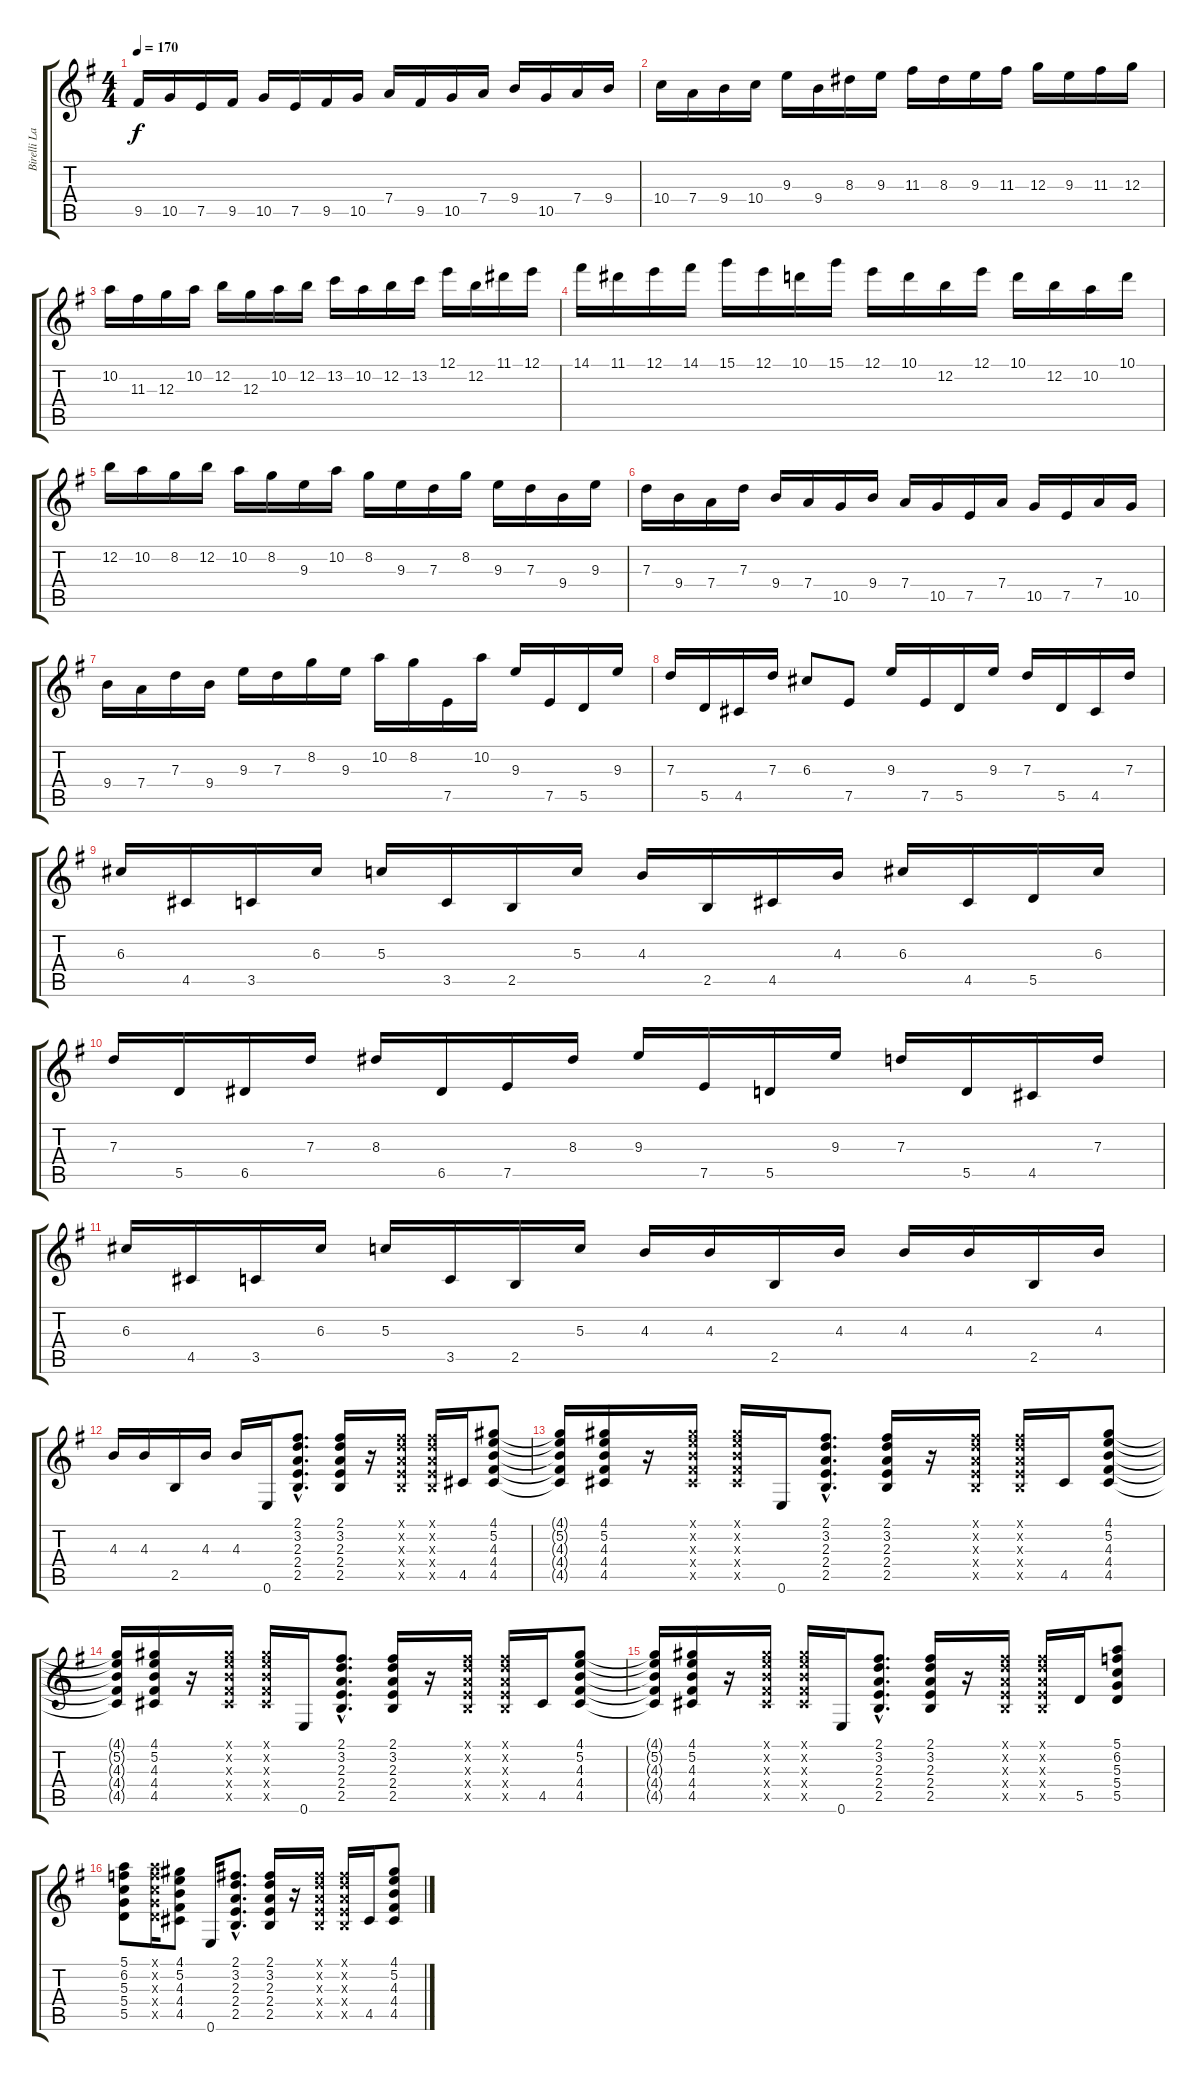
\track ("Birelli Lagrene" "Birelli La") {instrument acousticguitarnylon}
\staff {score tabs}
\tuning (E4 B3 G3 D3 A2 E2) {hide}
\ts (4 4)
\tempo 170
\clef g2
\ks eminor
9.5.16{dy f} 10.5.16 7.5.16 9.5.16 10.5.16 7.5.16 9.5.16 10.5.16 7.4.16 9.5.16 10.5.16 7.4.16 9.4.16 10.5.16 7.4.16 9.4.16 |
10.4.16 7.4.16 9.4.16 10.4.16 9.3.16 9.4.16 8.3.16 9.3.16 11.3.16 8.3.16 9.3.16 11.3.16 12.3.16 9.3.16 11.3.16 12.3.16 |
10.2.16 11.3.16 12.3.16 10.2.16 12.2.16 12.3.16 10.2.16 12.2.16 13.2.16 10.2.16 12.2.16 13.2.16 12.1.16 12.2.16 11.1.16 12.1.16 |
14.1.16 11.1.16 12.1.16 14.1.16 15.1.16 12.1.16 10.1.16 15.1.16 12.1.16 10.1.16 12.2.16 12.1.16 10.1.16 12.2.16 10.2.16 10.1.16 |
12.2.16 10.2.16 8.2.16 12.2.16 10.2.16 8.2.16 9.3.16 10.2.16 8.2.16 9.3.16 7.3.16 8.2.16 9.3.16 7.3.16 9.4.16 9.3.16 |
7.3.16 9.4.16 7.4.16 7.3.16 9.4.16 7.4.16 10.5.16 9.4.16 7.4.16 10.5.16 7.5.16 7.4.16 10.5.16 7.5.16 7.4.16 10.5.16 |
9.4.16 7.4.16 7.3.16 9.4.16 9.3.16 7.3.16 8.2.16 9.3.16 10.2.16 8.2.16 7.5.16 10.2.16 9.3.16 7.5.16 5.5.16 9.3.16 |
7.3.16 5.5.16 4.5.16 7.3.16 6.3.8 7.5.8 9.3.16 7.5.16 5.5.16 9.3.16 7.3.16 5.5.16 4.5.16 7.3.16 |
6.3.16 4.5.16 3.5.16 6.3.16 5.3.16 3.5.16 2.5.16 5.3.16 4.3.16 2.5.16 4.5.16 4.3.16 6.3.16 4.5.16 5.5.16 6.3.16 |
7.3.16 5.5.16 6.5.16 7.3.16 8.3.16 6.5.16 7.5.16 8.3.16 9.3.16 7.5.16 5.5.16 9.3.16 7.3.16 5.5.16 4.5.16 7.3.16 |
6.3.16 4.5.16 3.5.16 6.3.16 5.3.16 3.5.16 2.5.16 5.3.16 4.3.16 4.3.16 2.5.16 4.3.16 4.3.16 4.3.16 2.5.16 4.3.16 |
4.3.16 4.3.16 2.5.16 4.3.16 4.3.16 0.6.16 (2.1{hac} 3.2{hac} 2.3{hac} 2.4{hac} 2.5{hac}).8{d} (2.1 3.2 2.3 2.4 2.5).16 r.16 (2.1{x} 3.2{x} 2.3{x} 2.4{x} 2.5{x}).16 (2.1{x} 3.2{x} 2.3{x} 2.4{x} 2.5{x}).16 4.5.16 (4.1 5.2 4.3 4.4 4.5).8 |
(4.1{t} 5.2{t} 4.3{t} 4.4{t} 4.5{t}).16 (4.1 5.2 4.3 4.4 4.5).16 r.16 (4.1{x} 5.2{x} 4.3{x} 4.4{x} 4.5{x}).16 (4.1{x} 5.2{x} 4.3{x} 4.4{x} 4.5{x}).16 0.6.16 (2.1{hac} 3.2{hac} 2.3{hac} 2.4{hac} 2.5{hac}).8{d} (2.1 3.2 2.3 2.4 2.5).16 r.16 (2.1{x} 3.2{x} 2.3{x} 2.4{x} 2.5{x}).16 (2.1{x} 3.2{x} 2.3{x} 2.4{x} 2.5{x}).16 4.5.16 (4.1 5.2 4.3 4.4 4.5).8 |
(4.1{t} 5.2{t} 4.3{t} 4.4{t} 4.5{t}).16 (4.1 5.2 4.3 4.4 4.5).16 r.16 (4.1{x} 5.2{x} 4.3{x} 4.4{x} 4.5{x}).16 (4.1{x} 5.2{x} 4.3{x} 4.4{x} 4.5{x}).16 0.6.16 (2.1{hac} 3.2{hac} 2.3{hac} 2.4{hac} 2.5{hac}).8{d} (2.1 3.2 2.3 2.4 2.5).16 r.16 (2.1{x} 3.2{x} 2.3{x} 2.4{x} 2.5{x}).16 (2.1{x} 3.2{x} 2.3{x} 2.4{x} 2.5{x}).16 4.5.16 (4.1 5.2 4.3 4.4 4.5).8 |
(4.1{t} 5.2{t} 4.3{t} 4.4{t} 4.5{t}).16 (4.1 5.2 4.3 4.4 4.5).16 r.16 (4.1{x} 5.2{x} 4.3{x} 4.4{x} 4.5{x}).16 (4.1{x} 5.2{x} 4.3{x} 4.4{x} 4.5{x}).16 0.6.16 (2.1{hac} 3.2{hac} 2.3{hac} 2.4{hac} 2.5{hac}).8{d} (2.1 3.2 2.3 2.4 2.5).16 r.16 (2.1{x} 3.2{x} 2.3{x} 2.4{x} 2.5{x}).16 (2.1{x} 3.2{x} 2.3{x} 2.4{x} 2.5{x}).16 5.5.16 (5.1 6.2 5.3 5.4 5.5).8 |
(5.1 6.2 5.3 5.4 5.5).8 (5.1{x} 6.2{x} 5.3{x} 5.4{x} 5.5{x}).16 (4.1 5.2 4.3 4.4 4.5).8 0.6.16 (2.1{hac} 3.2{hac} 2.3{hac} 2.4{hac} 2.5{hac}).8{d} (2.1 3.2 2.3 2.4 2.5).16 r.16 (2.1{x} 3.2{x} 2.3{x} 2.4{x} 2.5{x}).16 (2.1{x} 3.2{x} 2.3{x} 2.4{x} 2.5{x}).16 4.5.16 (4.1 5.2 4.3 4.4 4.5).8
